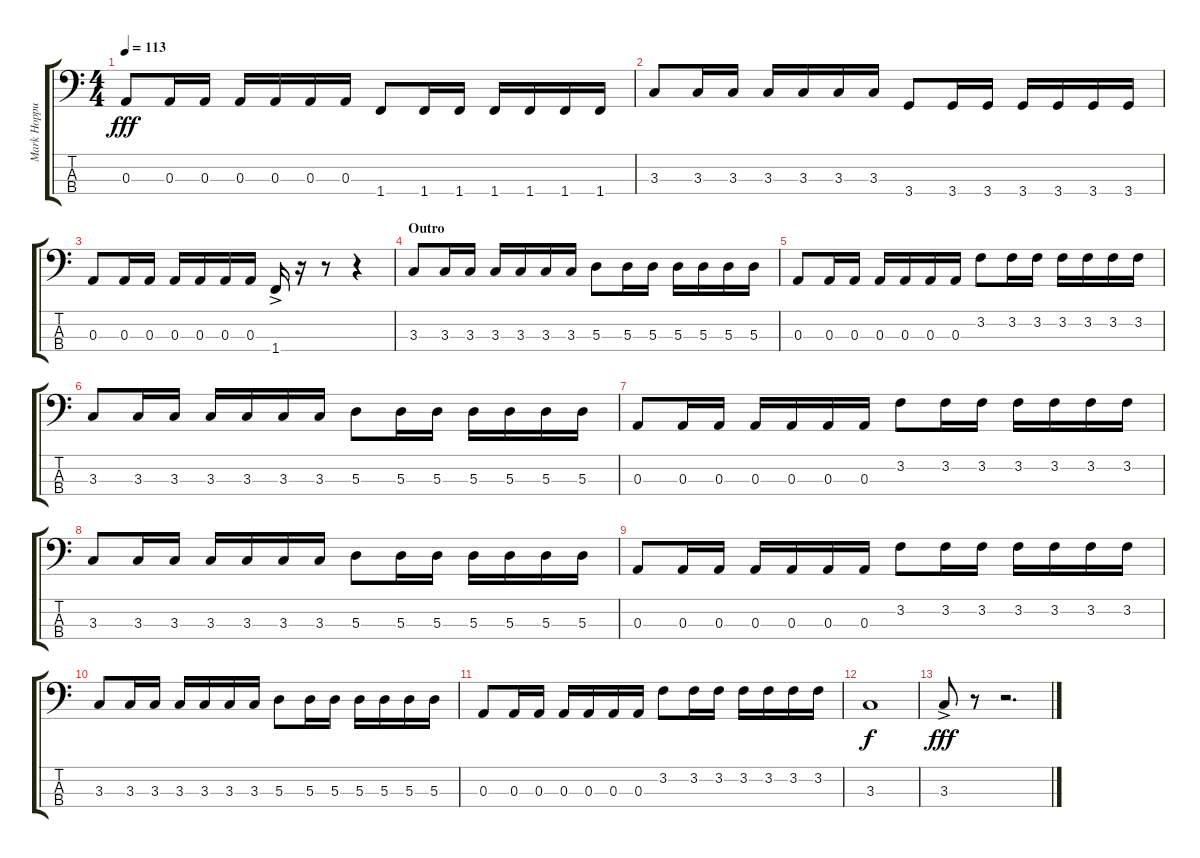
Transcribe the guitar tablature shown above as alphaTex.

\track ("Mark Hoppus (Bass)" "Mark Hoppu") {instrument electricbasspick}
\staff {score tabs}
\tuning (G2 D2 A1 E1) {hide}
\ts (4 4)
\tempo 113
\clef f4
\ks c
0.3.8{dy fff} 0.3.16 0.3.16 0.3.16 0.3.16 0.3.16 0.3.16 1.4.8 1.4.16 1.4.16 1.4.16 1.4.16 1.4.16 1.4.16 |
3.3.8 3.3.16 3.3.16 3.3.16 3.3.16 3.3.16 3.3.16 3.4.8 3.4.16 3.4.16 3.4.16 3.4.16 3.4.16 3.4.16 |
0.3.8 0.3.16 0.3.16 0.3.16 0.3.16 0.3.16 0.3.16 1.4{ac}.16 r.16 r.8 r.4 |
\section ("" "Outro")
3.3.8 3.3.16 3.3.16 3.3.16 3.3.16 3.3.16 3.3.16 5.3.8 5.3.16 5.3.16 5.3.16 5.3.16 5.3.16 5.3.16 |
0.3.8 0.3.16 0.3.16 0.3.16 0.3.16 0.3.16 0.3.16 3.2.8 3.2.16 3.2.16 3.2.16 3.2.16 3.2.16 3.2.16 |
3.3.8 3.3.16 3.3.16 3.3.16 3.3.16 3.3.16 3.3.16 5.3.8 5.3.16 5.3.16 5.3.16 5.3.16 5.3.16 5.3.16 |
0.3.8 0.3.16 0.3.16 0.3.16 0.3.16 0.3.16 0.3.16 3.2.8 3.2.16 3.2.16 3.2.16 3.2.16 3.2.16 3.2.16 |
3.3.8 3.3.16 3.3.16 3.3.16 3.3.16 3.3.16 3.3.16 5.3.8 5.3.16 5.3.16 5.3.16 5.3.16 5.3.16 5.3.16 |
0.3.8 0.3.16 0.3.16 0.3.16 0.3.16 0.3.16 0.3.16 3.2.8 3.2.16 3.2.16 3.2.16 3.2.16 3.2.16 3.2.16 |
3.3.8 3.3.16 3.3.16 3.3.16 3.3.16 3.3.16 3.3.16 5.3.8 5.3.16 5.3.16 5.3.16 5.3.16 5.3.16 5.3.16 |
0.3.8 0.3.16 0.3.16 0.3.16 0.3.16 0.3.16 0.3.16 3.2.8 3.2.16 3.2.16 3.2.16 3.2.16 3.2.16 3.2.16 |
3.3.1{dy f} |
3.3{ac}.8{dy fff} r.8 r.2{d}
